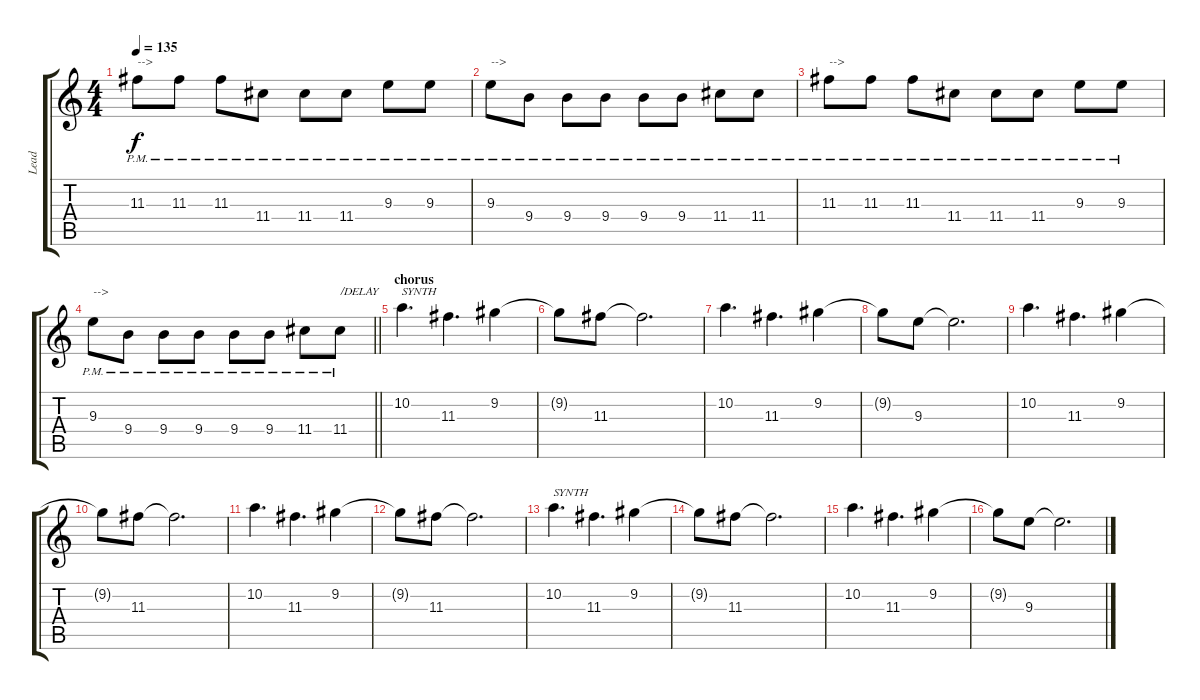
\track ("Lead" "Lead") {instrument overdrivenguitar}
\staff {score tabs}
\tuning (E4 B3 G3 D3 A2 D2) {hide}
\ts (4 4)
\tempo 135
\clef g2
\ks c
11.3{pm}.8{txt "-->" dy f} 11.3{pm}.8 11.3{pm}.8 11.4{pm}.8 11.4{pm}.8 11.4{pm}.8 9.3{pm}.8 9.3{pm}.8 |
9.3{pm}.8{txt "-->"} 9.4{pm}.8 9.4{pm}.8 9.4{pm}.8 9.4{pm}.8 9.4{pm}.8 11.4{pm}.8 11.4{pm}.8 |
11.3{pm}.8{txt "-->"} 11.3{pm}.8 11.3{pm}.8 11.4{pm}.8 11.4{pm}.8 11.4{pm}.8 9.3{pm}.8 9.3{pm}.8 |
\barLineRight lightlight
9.3{pm}.8{txt "-->"} 9.4{pm}.8 9.4{pm}.8 9.4{pm}.8 9.4{pm}.8 9.4{pm}.8 11.4{pm}.8 11.4{pm}.8{txt "/DELAY"} |
\section ("" "chorus")
10.2.4{d txt "SYNTH"} 11.3.4{d} 9.2.4 |
9.2{t}.8 11.3.8 11.3{t}.2{d} |
10.2.4{d} 11.3.4{d} 9.2.4 |
9.2{t}.8 9.3.8 9.3{t}.2{d} |
10.2.4{d} 11.3.4{d} 9.2.4 |
9.2{t}.8 11.3.8 11.3{t}.2{d} |
10.2.4{d} 11.3.4{d} 9.2.4 |
9.2{t}.8 11.3.8 11.3{t}.2{d} |
10.2.4{d txt "SYNTH"} 11.3.4{d} 9.2.4 |
9.2{t}.8 11.3.8 11.3{t}.2{d} |
10.2.4{d} 11.3.4{d} 9.2.4 |
9.2{t}.8 9.3.8 9.3{t}.2{d}
